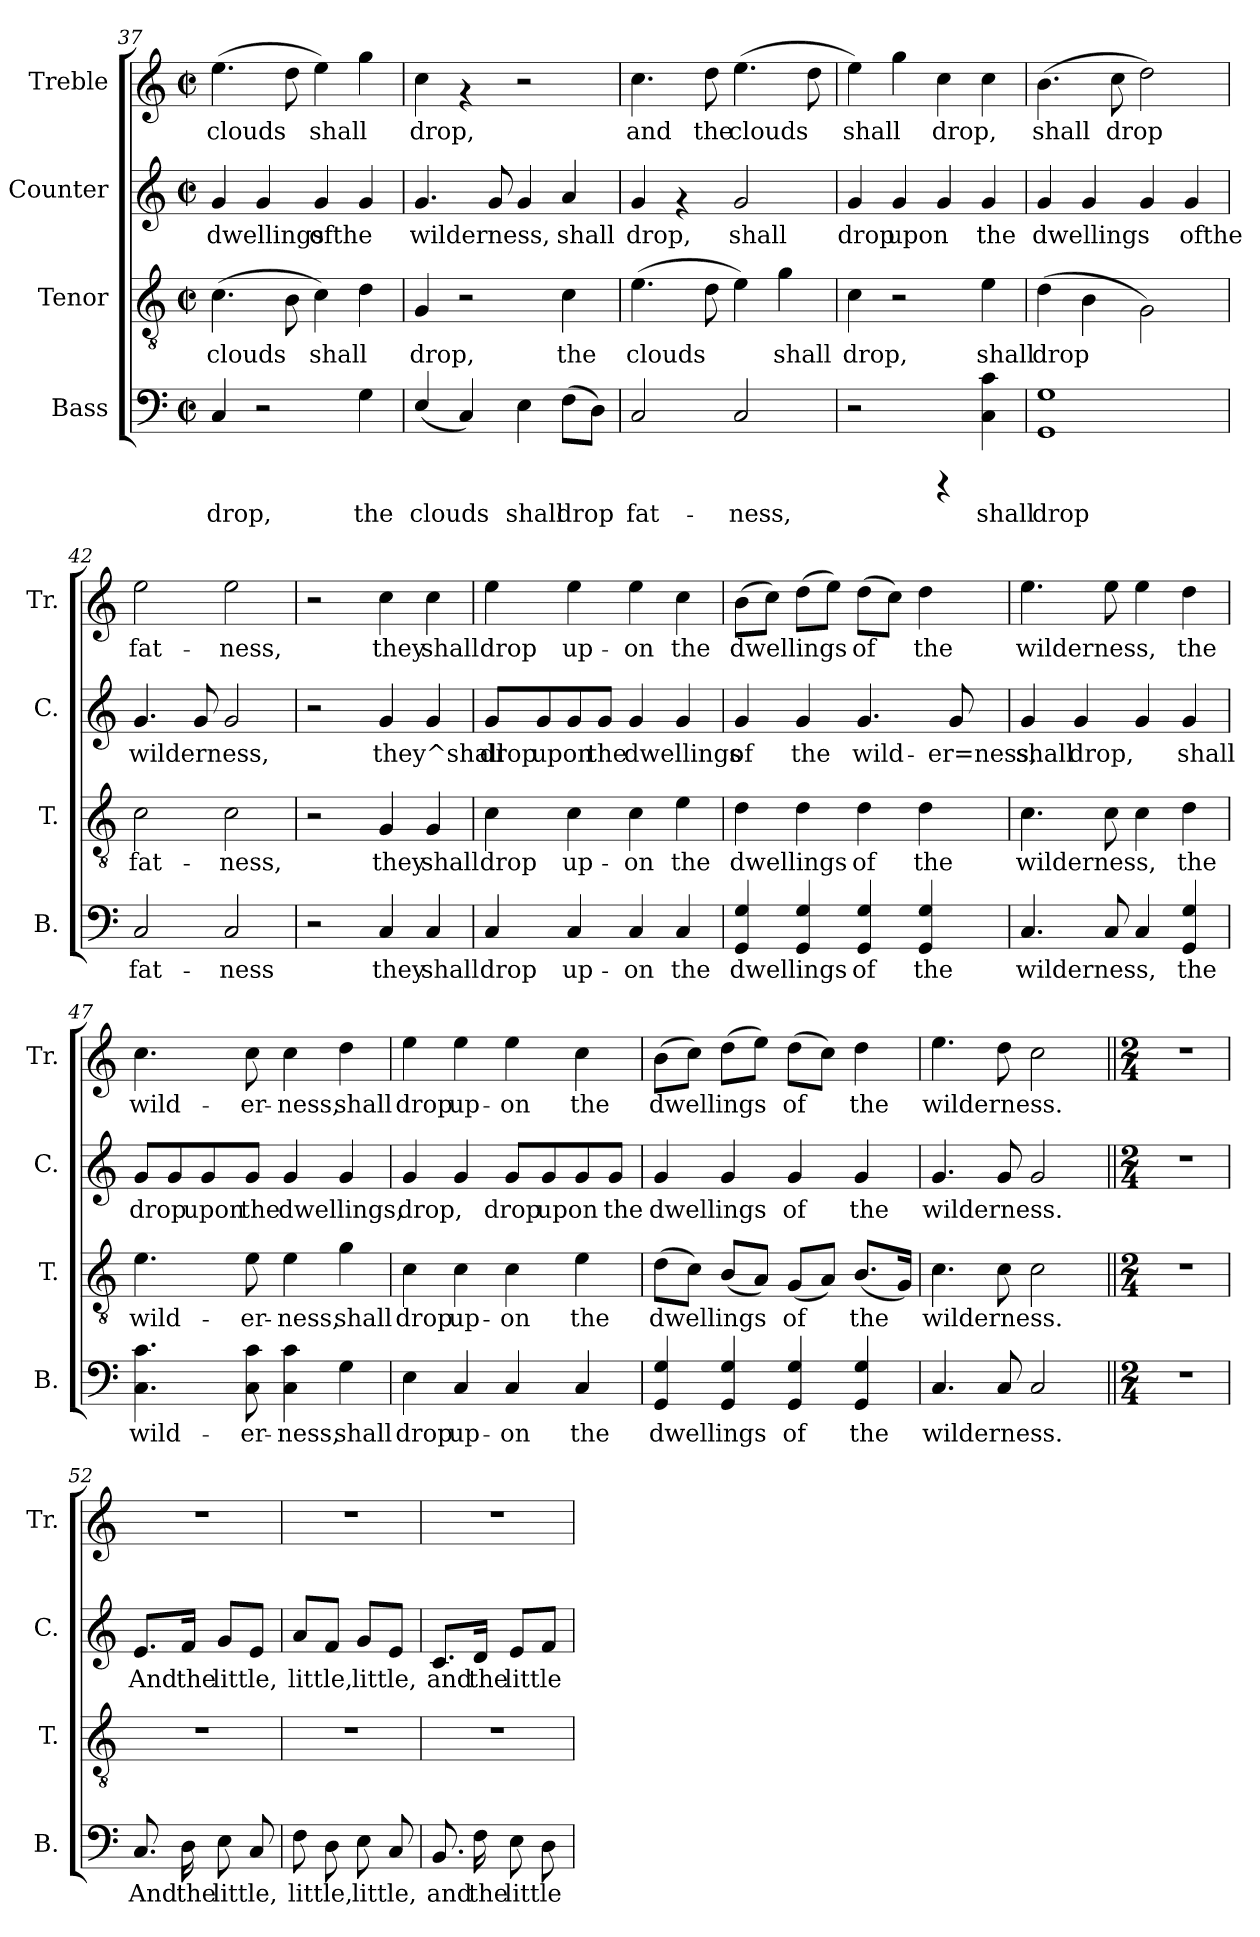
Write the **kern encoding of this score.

**kern	**text	**kern	**text	**kern	**text	**kern	**text
*part4	*part4	*part3	*part3	*part2	*part2	*part1	*part1
*staff4	*staff4	*staff3	*staff3	*staff2	*staff2	*staff1	*staff1
*I"Bass	*	*I"Tenor	*	*I"Counter	*	*I"Treble	*
*I'B.	*	*I'T.	*	*I'C.	*	*I'Tr.	*
*clefF4	*	*clefGv2	*	*clefG2	*	*clefG2	*
*k[]	*	*k[]	*	*k[]	*	*k[]	*
*C:	*	*C:	*	*C:	*	*C:	*
*M2/2	*	*M2/2	*	*M2/2	*	*M2/2	*
*met(c|)	*	*met(c|)	*	*met(c|)	*	*met(c|)	*
=37	=37	=37	=37	=37	=37	=37	=37
!	!LO:LY:b:cj	!	!LO:LY:b:cj	!	!LO:LY:b	!	!LO:LY:b:cj
4C/	drop,	(>4.c\	clouds	4g/	dwellings	(>4.ee\	clouds
!	!	!	!	!	!LO:LY:b	!	!
2r	.	.	.	4g/	.	.	.
!	!	!	!LO:LY:b:cj	!	!	!	!LO:LY:b:cj
.	.	8B\	.	.	.	8dd\	.
!	!	!	!LO:LY:b:cj	!	!LO:LY:b	!	!LO:LY:b:cj
.	.	4c\)	shall	4g/	ofthe	4ee\)	shall
!	!LO:LY:b:cj	!	!LO:LY:b:cj	!	!LO:LY:b	!	!LO:LY:b:cj
4G\	the	4d\	.	4g/	.	4gg\	.
!!LO:LB:g=z
=38	=38	=38	=38	=38	=38	=38	=38
!	!LO:LY:b:cj	!	!LO:LY:b:cj	!	!LO:LY:b	!	!LO:LY:b:cj
(<4E/	clouds	4G/	drop,	4.g/	wilderness,	4cc\	drop,
!	!LO:LY:b:cj	!	!	!	!	!	!
4C/)	.	2r	.	.	.	4rf	.
!	!	!	!	!	!LO:LY:b	!	!
.	.	.	.	8g/	.	.	.
!	!LO:LY:b:cj	!	!	!	!LO:LY:b	!	!
4E\	shall	.	.	4g/	.	2r	.
!	!LO:LY:b:cj	!	!LO:LY:b:cj	!	!LO:LY:b	!	!
(>8F\L	drop	4c\	the	4a/	shall	.	.
!	!LO:LY:b:cj	!	!	!	!	!	!
8D\J)	.	.	.	.	.	.	.
=39	=39	=39	=39	=39	=39	=39	=39
!	!LO:LY:b:cj	!	!LO:LY:b:cj	!	!LO:LY:b	!	!LO:LY:b:cj
2C/	fat-	(>4.e\	clouds	4g/	drop,	4.cc\	and
.	.	.	.	4rf	.	.	.
!	!	!	!LO:LY:b:cj	!	!	!	!LO:LY:b:cj
.	.	8d\	.	.	.	8dd\	the
!	!LO:LY:b:cj	!	!LO:LY:b:cj	!	!LO:LY:b	!	!LO:LY:b:cj
2C/	-ness,	4e\)	.	2g/	shall	(>4.ee\	clouds
!	!	!	!LO:LY:b:cj	!	!	!	!
.	.	4g\	shall	.	.	.	.
!	!	!	!	!	!	!	!LO:LY:b:cj
.	.	.	.	.	.	8dd\	.
=40	=40	=40	=40	=40	=40	=40	=40
!	!	!	!LO:LY:b:cj	!	!LO:LY:b	!	!LO:LY:b:cj
2r	.	4c\	drop,	4g/	drop	4ee\)	shall
!	!	!	!	!	!LO:LY:b	!	!LO:LY:b:cj
.	.	2r	.	4g/	upon	4gg\	.
!	!	!	!	!	!LO:LY:b	!	!LO:LY:b:cj
4rCCC	.	.	.	4g/	.	4cc\	drop,
!	!LO:LY:b:cj	!	!LO:LY:b:cj	!	!LO:LY:b	!	!LO:LY:b:cj
4c\ 4C\	shall	4e\	shall	4g/	the	4cc\	.
=41	=41	=41	=41	=41	=41	=41	=41
!	!LO:LY:b:cj	!	!LO:LY:b:cj	!	!LO:LY:b	!	!LO:LY:b:cj
1G 1GG	drop	(>4d\	drop	4g/	dwellings	(>4.b\	shall
!	!	!	!LO:LY:b:cj	!	!LO:LY:b	!	!
.	.	4B\	.	4g/	.	.	.
!	!	!	!	!	!	!	!LO:LY:b:cj
.	.	.	.	.	.	8cc\	drop
!	!	!	!LO:LY:b:cj	!	!LO:LY:b	!	!LO:LY:b:cj
.	.	2G\)	.	4g/	.	2dd\)	.
!	!	!	!	!	!LO:LY:b	!	!
.	.	.	.	4g/	ofthe	.	.
=42	=42	=42	=42	=42	=42	=42	=42
!	!LO:LY:b:cj	!	!LO:LY:b:cj	!	!LO:LY:b	!	!LO:LY:b:cj
2C/	fat-	2c\	fat-	4.g/	wilderness,	2ee\	fat-
!	!	!	!	!	!LO:LY:b	!	!
.	.	.	.	8g/	.	.	.
!	!LO:LY:b:cj	!	!LO:LY:b:cj	!	!LO:LY:b	!	!LO:LY:b:cj
2C/	-ness	2c\	-ness,	2g/	.	2ee\	-ness,
=43	=43	=43	=43	=43	=43	=43	=43
2r	.	2r	.	2r	.	2r	.
!	!LO:LY:b:cj	!	!LO:LY:b:cj	!	!LO:LY:b	!	!LO:LY:b:cj
4C/	they	4G/	they	4g/	they^shall	4cc\	they
!	!LO:LY:b:cj	!	!LO:LY:b:cj	!	!LO:LY:b	!	!LO:LY:b:cj
4C/	shall	4G/	shall	4g/	.	4cc\	shall
=44	=44	=44	=44	=44	=44	=44	=44
!	!LO:LY:b:cj	!	!LO:LY:b:cj	!	!LO:LY:b	!	!LO:LY:b:cj
4C/	drop	4c\	drop	8g/L	drop	4ee\	drop
!	!	!	!	!	!LO:LY:b	!	!
.	.	.	.	8g/	upon	.	.
!	!LO:LY:b:cj	!	!LO:LY:b:cj	!	!LO:LY:b	!	!LO:LY:b:cj
4C/	up-	4c\	up-	8g/	.	4ee\	up-
!	!	!	!	!	!LO:LY:b	!	!
.	.	.	.	8g/J	the	.	.
!	!LO:LY:b:cj	!	!LO:LY:b:cj	!	!LO:LY:b	!	!LO:LY:b:cj
4C/	-on	4c\	-on	4g/	dwellings	4ee\	-on
!	!LO:LY:b:cj	!	!LO:LY:b:cj	!	!LO:LY:b	!	!LO:LY:b:cj
4C/	the	4e\	the	4g/	.	4cc\	the
!!LO:PB:g=z
=45	=45	=45	=45	=45	=45	=45	=45
!	!LO:LY:b:cj	!	!LO:LY:b:cj	!	!LO:LY:b	!	!LO:LY:b:cj
4G/ 4GG/	dwellings	4d\	dwellings	4g/	of	(>8b\L	dwellings
!	!	!	!	!	!	!	!LO:LY:b:cj
.	.	.	.	.	.	8cc\J)	.
!	!LO:LY:b:cj	!	!LO:LY:b:cj	!	!LO:LY:b	!	!LO:LY:b:cj
4G/ 4GG/	.	4d\	.	4g/	the	(>8dd\L	.
!	!	!	!	!	!	!	!LO:LY:b:cj
.	.	.	.	.	.	8ee\J)	.
!	!LO:LY:b:cj	!	!LO:LY:b:cj	!	!LO:LY:b	!	!LO:LY:b:cj
4G/ 4GG/	of	4d\	of	4.g/	wild-	(>8dd\L	of
!	!	!	!	!	!	!	!LO:LY:b:cj
.	.	.	.	.	.	8cc\J)	.
!	!LO:LY:b:cj	!	!LO:LY:b:cj	!	!	!	!LO:LY:b:cj
4G/ 4GG/	the	4d\	the	.	.	4dd\	the
!	!	!	!	!	!LO:LY:b	!	!
.	.	.	.	8g/	-er=ness,	.	.
=46	=46	=46	=46	=46	=46	=46	=46
!	!LO:LY:b:cj	!	!LO:LY:b:cj	!	!LO:LY:b	!	!LO:LY:b:cj
4.C/	wilderness,	4.c\	wilderness,	4g/	shall	4.ee\	wilderness,
!	!	!	!	!	!LO:LY:b	!	!
.	.	.	.	4g/	drop,	.	.
!	!LO:LY:b:cj	!	!LO:LY:b:cj	!	!	!	!LO:LY:b:cj
8C/	.	8c\	.	.	.	8ee\	.
!	!LO:LY:b:cj	!	!LO:LY:b:cj	!	!LO:LY:b	!	!LO:LY:b:cj
4C/	.	4c\	.	4g/	.	4ee\	.
!	!LO:LY:b:cj	!	!LO:LY:b:cj	!	!LO:LY:b	!	!LO:LY:b:cj
4G/ 4GG/	the	4d\	the	4g/	shall	4dd\	the
=47	=47	=47	=47	=47	=47	=47	=47
!	!LO:LY:b:cj	!	!LO:LY:b:cj	!	!LO:LY:b	!	!LO:LY:b:cj
4.c\ 4.C\	wild-	4.e\	wild-	8g/L	drop	4.cc\	wild-
!	!	!	!	!	!LO:LY:b	!	!
.	.	.	.	8g/	.	.	.
!	!	!	!	!	!LO:LY:b	!	!
.	.	.	.	8g/	upon	.	.
!	!LO:LY:b:cj	!	!LO:LY:b:cj	!	!LO:LY:b	!	!LO:LY:b:cj
8c\ 8C\	-er-	8e\	-er-	8g/J	the	8cc\	-er-
!	!LO:LY:b:cj	!	!LO:LY:b:cj	!	!LO:LY:b	!	!LO:LY:b:cj
4c\ 4C\	-ness,	4e\	-ness,	4g/	dwellings,	4cc\	-ness,
!	!LO:LY:b:cj	!	!LO:LY:b:cj	!	!LO:LY:b	!	!LO:LY:b:cj
4G\	shall	4g\	shall	4g/	.	4dd\	shall
=48	=48	=48	=48	=48	=48	=48	=48
!	!LO:LY:b:cj	!	!LO:LY:b:cj	!	!LO:LY:b	!	!LO:LY:b:cj
4E\	drop	4c\	drop	4g/	drop,	4ee\	drop
!	!LO:LY:b:cj	!	!LO:LY:b:cj	!	!LO:LY:b	!	!LO:LY:b:cj
4C/	up-	4c\	up-	4g/	.	4ee\	up-
!	!LO:LY:b:cj	!	!LO:LY:b:cj	!	!LO:LY:b	!	!LO:LY:b:cj
4C/	-on	4c\	-on	8g/L	drop	4ee\	-on
!	!	!	!	!	!LO:LY:b	!	!
.	.	.	.	8g/	upon	.	.
!	!LO:LY:b:cj	!	!LO:LY:b:cj	!	!LO:LY:b	!	!LO:LY:b:cj
4C/	the	4e\	the	8g/	.	4cc\	the
!	!	!	!	!	!LO:LY:b	!	!
.	.	.	.	8g/J	the	.	.
=49	=49	=49	=49	=49	=49	=49	=49
!	!LO:LY:b:cj	!	!LO:LY:b:cj	!	!LO:LY:b	!	!LO:LY:b:cj
4G/ 4GG/	dwellings	(>8d\L	dwellings	4g/	dwellings	(>8b\L	dwellings
!	!	!	!LO:LY:b:cj	!	!	!	!LO:LY:b:cj
.	.	8c\J)	.	.	.	8cc\J)	.
!	!LO:LY:b:cj	!	!LO:LY:b:cj	!	!LO:LY:b	!	!LO:LY:b:cj
4G/ 4GG/	.	(<8B/L	.	4g/	.	(>8dd\L	.
!	!	!	!LO:LY:b:cj	!	!	!	!LO:LY:b:cj
.	.	8A/J)	.	.	.	8ee\J)	.
!	!LO:LY:b:cj	!	!LO:LY:b:cj	!	!LO:LY:b	!	!LO:LY:b:cj
4G/ 4GG/	of	(<8G/L	of	4g/	of	(>8dd\L	of
!	!	!	!LO:LY:b:cj	!	!	!	!LO:LY:b:cj
.	.	8A/J)	.	.	.	8cc\J)	.
!	!LO:LY:b:cj	!	!LO:LY:b:cj	!	!LO:LY:b	!	!LO:LY:b:cj
4G/ 4GG/	the	(<8.B/L	the	4g/	the	4dd\	the
!	!	!	!LO:LY:b:cj	!	!	!	!
.	.	16G/J)	.	.	.	.	.
!!LO:PB:g=z
=50	=50	=50	=50	=50	=50	=50	=50
!	!LO:LY:b:cj	!	!LO:LY:b:cj	!	!LO:LY:b	!	!LO:LY:b:cj
4.C/	wilderness.	4.c\	wilderness.	4.g/	wilderness.	4.ee\	wilderness.
!	!LO:LY:b:cj	!	!LO:LY:b:cj	!	!LO:LY:b	!	!LO:LY:b:cj
8C/	.	8c\	.	8g/	.	8dd\	.
!	!LO:LY:b:cj	!	!LO:LY:b:cj	!	!LO:LY:b	!	!LO:LY:b:cj
2C/	.	2c\	.	2g/	.	2cc\	.
=51||	=51||	=51||	=51||	=51||	=51||	=51||	=51||
*M2/4	*	*M2/4	*	*M2/4	*	*M2/4	*
2r	.	2r	.	2r	.	2r	.
=52	=52	=52	=52	=52	=52	=52	=52
!	!LO:LY:b:cj	!	!	!	!LO:LY:b	!	!
8.C/	And	2r	.	8.e/L	And	2r	.
!	!LO:LY:b:cj	!	!	!	!LO:LY:b	!	!
16D\	the	.	.	16f/Jk	the	.	.
!	!LO:LY:b:cj	!	!	!	!LO:LY:b	!	!
8E\	little,	.	.	8g/L	little,	.	.
!	!LO:LY:b:cj	!	!	!	!LO:LY:b	!	!
8C/	.	.	.	8e/J	.	.	.
=53	=53	=53	=53	=53	=53	=53	=53
!	!LO:LY:b:cj	!	!	!	!LO:LY:b	!	!
8F\	little,	2r	.	8a/L	little,	2r	.
!	!LO:LY:b:cj	!	!	!	!LO:LY:b	!	!
8D\	.	.	.	8f/J	.	.	.
!	!LO:LY:b:cj	!	!	!	!LO:LY:b	!	!
8E\	little,	.	.	8g/L	little,-	.	.
!	!LO:LY:b:cj	!	!	!	!LO:LY:b	!	!
8C/	.	.	.	8e/J	--	.	.
=54	=54	=54	=54	=54	=54	=54	=54
!	!LO:LY:b:cj	!	!	!	!LO:LY:b	!	!
8.BB/	and	2r	.	8.c/L	-and	2r	.
!	!LO:LY:b:cj	!	!	!	!LO:LY:b	!	!
16F\	the	.	.	16d/Jk	the	.	.
!	!LO:LY:b:cj	!	!	!	!LO:LY:b	!	!
8E\	little	.	.	8e/L	little	.	.
!	!LO:LY:b:cj	!	!	!	!LO:LY:b	!	!
8D\	.	.	.	8f/J	.	.	.
=	=	=	=	=	=	=	=
*-	*-	*-	*-	*-	*-	*-	*-
